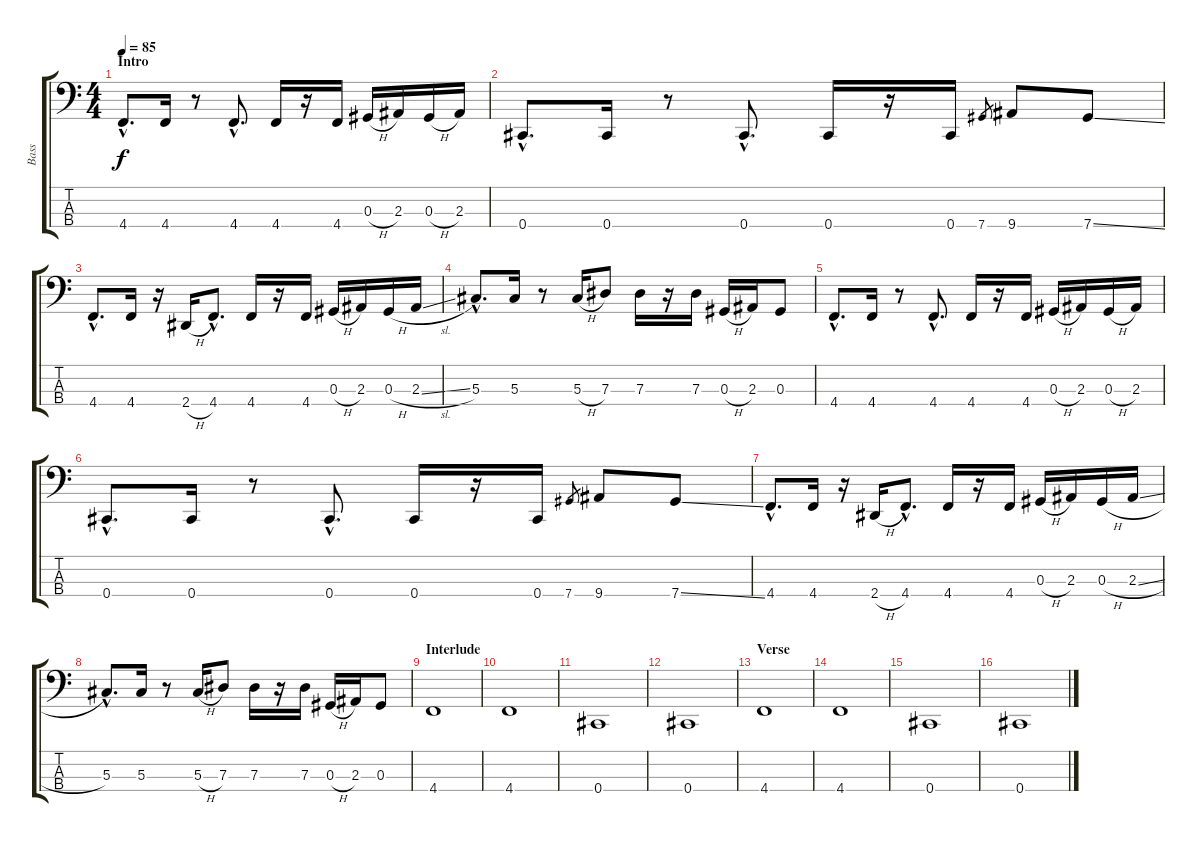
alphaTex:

\track ("Bass" "Bass") {instrument electricbassfinger}
\staff {score tabs}
\tuning (Gb2 Db2 Ab1 Db1) {hide}
\ts (4 4)
\section ("" "Intro")
\tempo 85
\clef f4
\ks c
4.4{hac}.8{d dy f instrument electricbassfinger} 4.4.16 r.8 4.4{hac}.8{d} 4.4.16 r.16 4.4.16 0.3{h}.16 2.3.16 0.3{h}.16 2.3.16 |
0.4{hac}.8{d} 0.4.16 r.8 0.4{hac}.8{d} 0.4.16 r.16 0.4.16 7.4.8{gr} 9.4.8 7.4{ss}.8 |
4.4{hac}.8{d} 4.4.16 r.16 2.4{h}.16 4.4{hac}.8{d} 4.4.16 r.16 4.4.16 0.3{h}.16 2.3.16 0.3{h}.16 2.3{sl}.16 |
5.3{hac}.8{d} 5.3.16 r.8 5.3{h}.16 7.3.8 7.3.16 r.16 7.3.16 0.3{h}.16 2.3.16 0.3.8 |
4.4{hac}.8{d} 4.4.16 r.8 4.4{hac}.8{d} 4.4.16 r.16 4.4.16 0.3{h}.16 2.3.16 0.3{h}.16 2.3.16 |
0.4{hac}.8{d} 0.4.16 r.8 0.4{hac}.8{d} 0.4.16 r.16 0.4.16 7.4.8{gr} 9.4.8 7.4{ss}.8 |
4.4{hac}.8{d} 4.4.16 r.16 2.4{h}.16 4.4{hac}.8{d} 4.4.16 r.16 4.4.16 0.3{h}.16 2.3.16 0.3{h}.16 2.3{sl}.16 |
5.3{hac}.8{d} 5.3.16 r.8 5.3{h}.16 7.3.8 7.3.16 r.16 7.3.16 0.3{h}.16 2.3.16 0.3.8 |
\section ("" "Interlude")
4.4.1 |
4.4.1 |
0.4.1 |
0.4.1 |
\section ("" "Verse")
4.4.1 |
4.4.1 |
0.4.1 |
0.4.1
